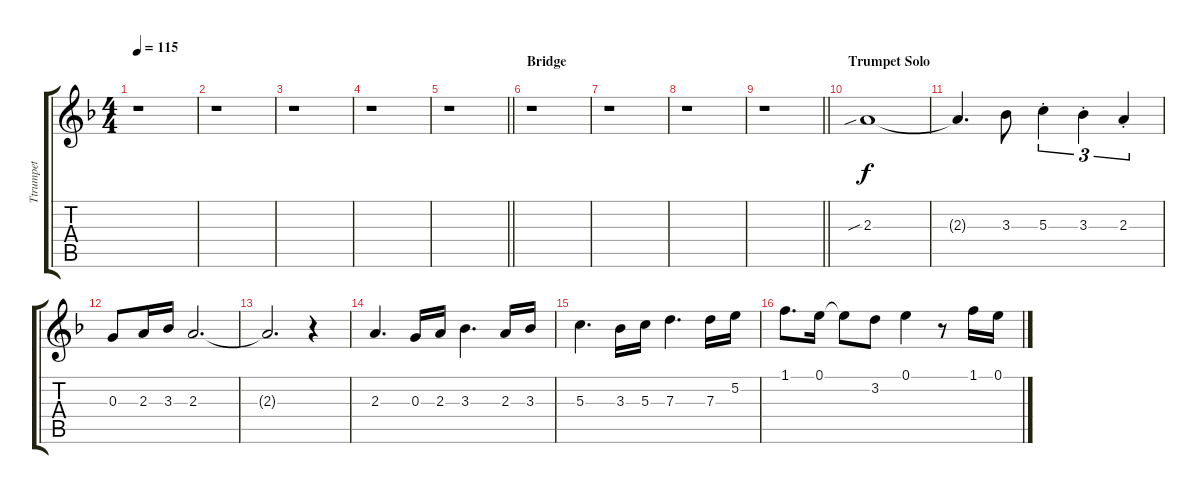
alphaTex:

\track ("Ttrumpet" "Ttrumpet") {instrument trumpet}
\staff {score tabs}
\tuning (E5 B4 G4 D4 A3 E3) {hide}
\ts (4 4)
\tempo 115
\clef g2
\ks dminor
r.1{dy f} |
r.1 |
r.1 |
r.1 |
\barLineRight lightlight
r.1 |
\section ("" "Bridge")
r.1 |
r.1 |
r.1 |
\barLineRight lightlight
r.1 |
\section ("" "Trumpet Solo")
2.3{sib}.1 |
2.3{t}.4{d} 3.3.8 5.3{st}.4{tu (3 2)} 3.3{st}.4{tu (3 2)} 2.3{st}.4{tu (3 2)} |
0.3.8 2.3.16 3.3.16 2.3.2{d} |
2.3{t}.2{d} r.4 |
2.3.4{d} 0.3.16 2.3.16 3.3.4{d} 2.3.16 3.3.16 |
5.3.4{d} 3.3.16 5.3.16 7.3.4{d} 7.3.16 5.2.16 |
1.1.8{d} 0.1.16 0.1{t}.8 3.2.8 0.1.4 r.8 1.1.16 0.1.16
